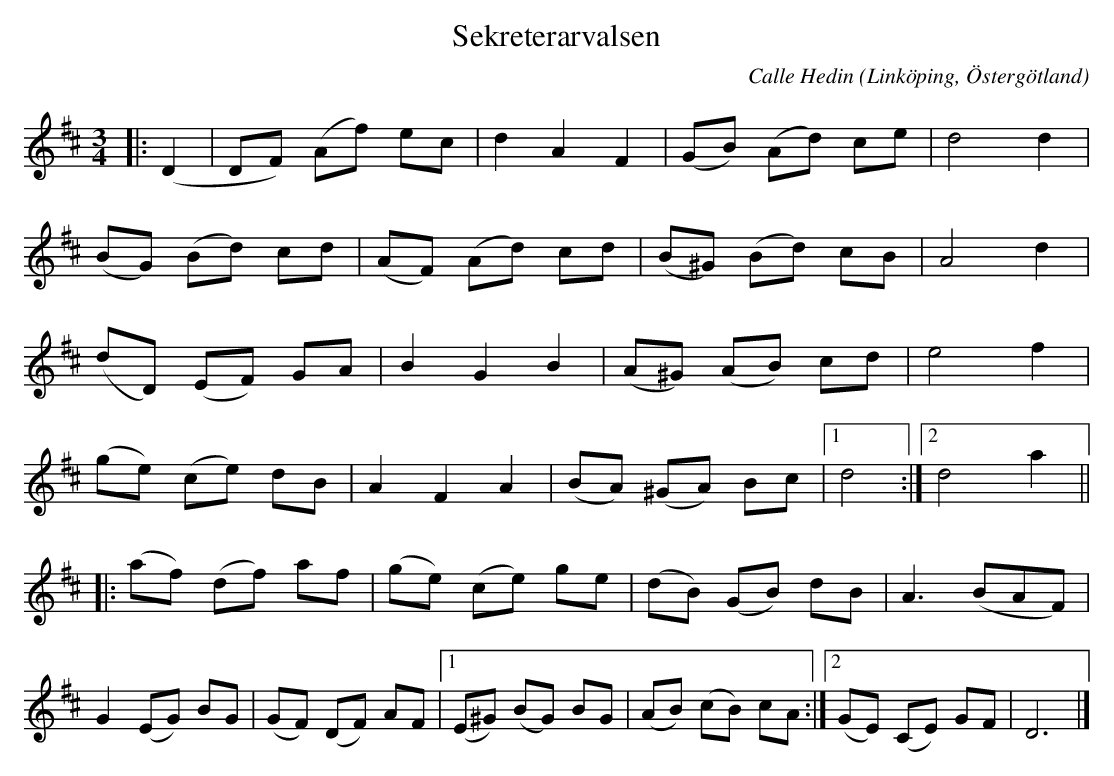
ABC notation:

X:1
T:Sekreterarvalsen
C:Calle Hedin
O:Linköping, Östergötland
M:3/4
K:D
 |: (D2 | DF) (Af) ec | d2 A2 F2|  (GB) (Ad) ce |  d4 d2 |
(BG) (Bd) cd | (AF) (Ad) cd |   (B^G) (Bd) cB | A4 d2 |
(dD) (EF) GA |  B2 G2 B2  |   (A^G) (AB) cd |  e4 f2 |
(ge) (ce) dB |  A2 F2 A2  |  (BA) (^GA) Bc |1 d4 :|2 d4 a2 ||
 |:  (af) (df) af |  (ge) (ce) ge | (dB) (GB) dB |  A3 (BAF) |
G2 (EG) BG | (GF) (DF) AF |1 (E^G) (BG) BG | (AB) (cB) cA :|2 (GE) (CE) GF | D6|]
